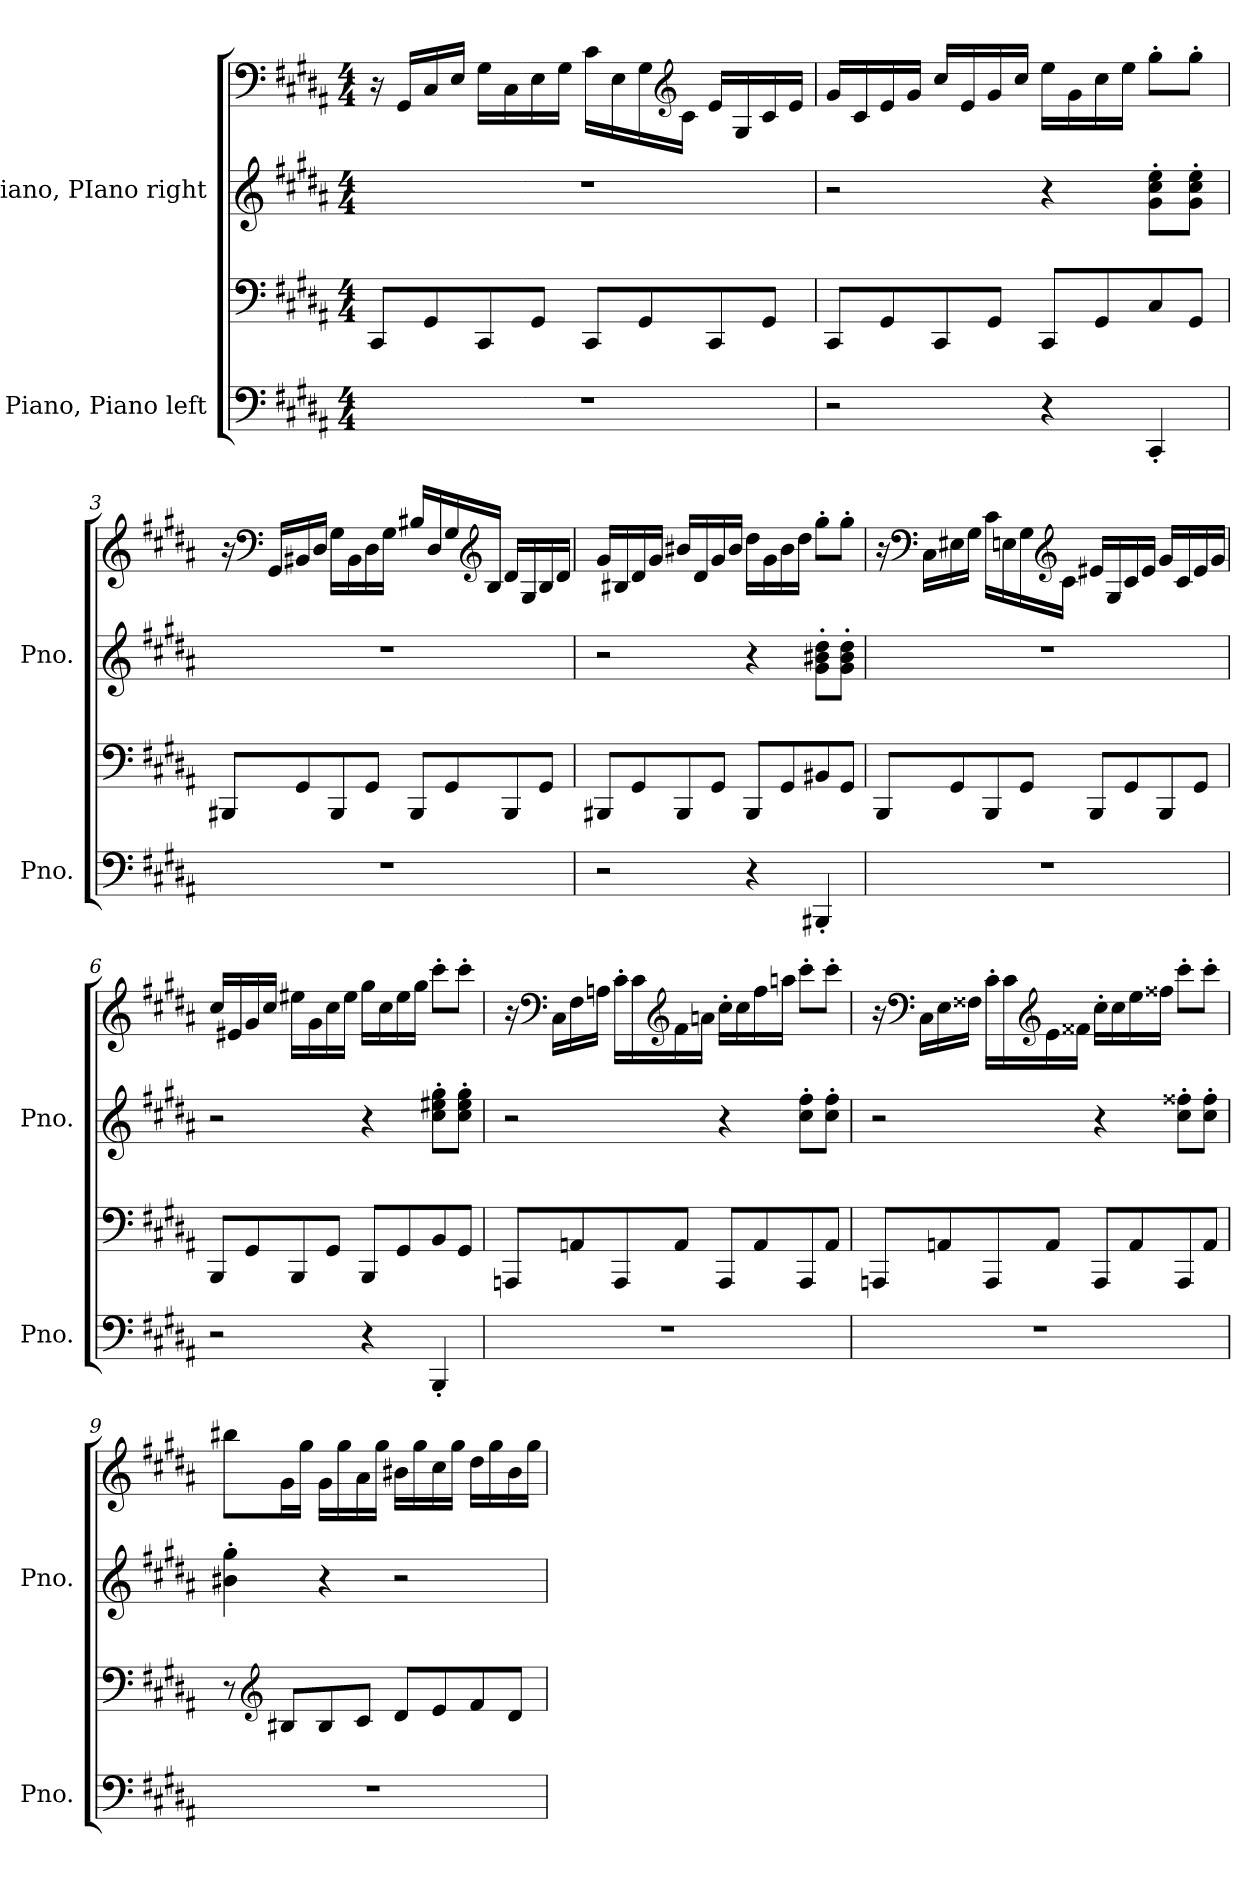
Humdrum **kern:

**kern	**kern	**kern	**kern
*part2	*part2	*part1	*part1
*staff4	*staff3	*staff2	*staff1
*I"Piano, Piano left	*	*I"Piano, PIano right	*
*I'Pno.	*	*I'Pno.	*
*clefF4	*clefF4	*clefG2	*clefF4
*k[f#c#g#d#a#]	*k[f#c#g#d#a#]	*k[f#c#g#d#a#]	*k[f#c#g#d#a#]
*M4/4	*M4/4	*M4/4	*M4/4
*MM134	*MM134	*MM134	*MM134
=1	=1	=1	=1
1r	8CC#/L	1r	16r
.	.	.	16GG#/LL
.	8GG#/	.	16C#/
.	.	.	16E/JJ
.	8CC#/	.	16G#\LL
.	.	.	16C#\
.	8GG#/J	.	16E\
.	.	.	16G#\JJ
.	8CC#/L	.	16c#\LL
.	.	.	16E\
.	8GG#/	.	16G#\
*	*	*	*clefG2
.	.	.	16c#\JJ
.	8CC#/	.	16e/LL
.	.	.	16G#/
.	8GG#/J	.	16c#/
.	.	.	16e/JJ
!!LO:LB:g=z
=2	=2	=2	=2
2r	8CC#/L	2r	16g#/LL
.	.	.	16c#/
.	8GG#/	.	16e/
.	.	.	16g#/JJ
.	8CC#/	.	16cc#/LL
.	.	.	16e/
.	8GG#/J	.	16g#/
.	.	.	16cc#/JJ
4r	8CC#/L	4r	16ee\LL
.	.	.	16g#\
.	8GG#/	.	16cc#\
.	.	.	16ee\JJ
4CC#'/	8C#/	8g#\' 8cc#\' 8ee\'L	8gg#'\L
.	8GG#/J	8g#\' 8cc#\' 8ee\'J	8gg#'\J
=3	=3	=3	=3
1r	8BBB#X/L	1r	16r
*	*	*	*clefF4
.	.	.	16GG#/LL
.	8GG#/	.	16BB#X/
.	.	.	16D#/JJ
.	8BBB#/	.	16G#\LL
.	.	.	16BB#\
.	8GG#/J	.	16D#\
.	.	.	16G#\JJ
.	8BBB#/L	.	16B#X/LL
.	.	.	16D#/
.	8GG#/	.	16G#/
*	*	*	*clefG2
.	.	.	16B#/JJ
.	8BBB#/	.	16d#/LL
.	.	.	16G#/
.	8GG#/J	.	16B#/
.	.	.	16d#/JJ
!!LO:LB:g=z
=4	=4	=4	=4
2r	8BBB#X/L	2r	16g#/LL
.	.	.	16B#X/
.	8GG#/	.	16d#/
.	.	.	16g#/JJ
.	8BBB#/	.	16b#X/LL
.	.	.	16d#/
.	8GG#/J	.	16g#/
.	.	.	16b#/JJ
4r	8BBB#/L	4r	16dd#\LL
.	.	.	16g#\
.	8GG#/	.	16b#\
.	.	.	16dd#\JJ
4BBB#X'/	8BB#X/	8g#\' 8b#X\' 8dd#\'L	8gg#'\L
.	8GG#/J	8g#\' 8b#\' 8dd#\'J	8gg#'\J
=5	=5	=5	=5
1r	8BBB/L	1r	16r
*	*	*	*clefF4
.	.	.	16C#\LL
.	8GG#/	.	16E#X\
.	.	.	16G#\JJ
.	8BBB/	.	16c#\LL
.	.	.	16En\
.	8GG#/J	.	16G#\
*	*	*	*clefG2
.	.	.	16c#\JJ
.	8BBB/L	.	16e#X/LL
.	.	.	16G#/
.	8GG#/	.	16c#/
.	.	.	16e#/JJ
.	8BBB/	.	16g#/LL
.	.	.	16c#/
.	8GG#/J	.	16e#/
.	.	.	16g#/JJ
!!LO:PB:g=z
=6	=6	=6	=6
2r	8BBB/L	2r	16cc#/LL
.	.	.	16e#X/
.	8GG#/	.	16g#/
.	.	.	16cc#/JJ
.	8BBB/	.	16ee#X\LL
.	.	.	16g#\
.	8GG#/J	.	16cc#\
.	.	.	16ee#\JJ
4r	8BBB/L	4r	16gg#\LL
.	.	.	16cc#\
.	8GG#/	.	16ee#\
.	.	.	16gg#\JJ
4BBB'/	8BB/	8cc#\' 8ee#X\' 8gg#\'L	8ccc#'\L
.	8GG#/J	8cc#\' 8ee#\' 8gg#\'J	8ccc#'\J
=7	=7	=7	=7
1r	8AAAn/L	2r	16r
*	*	*	*clefF4
.	.	.	16C#\LL
.	8AAn/	.	16F#\
.	.	.	16An\JJ
.	8AAA/	.	16c#'\LL
.	.	.	16c#\
*	*	*	*clefG2
.	8AA/J	.	16f#\
.	.	.	16an\JJ
.	8AAA/L	4r	16cc#'\LL
.	.	.	16cc#\
.	8AA/	.	16ff#\
.	.	.	16aan\JJ
.	8AAA/	8cc#\' 8ff#\'L	8ccc#'\L
.	8AA/J	8cc#\' 8ff#\'J	8ccc#'\J
!!LO:LB:g=z
=8	=8	=8	=8
1r	8AAAn/L	2r	16r
*	*	*	*clefF4
.	.	.	16C#\LL
.	8AAn/	.	16E\
.	.	.	16F##X\JJ
.	8AAA/	.	16c#'\LL
.	.	.	16c#\
*	*	*	*clefG2
.	8AA/J	.	16e\
.	.	.	16f##X\JJ
.	8AAA/L	4r	16cc#'\LL
.	.	.	16cc#\
.	8AA/	.	16ee\
.	.	.	16ff##X\JJ
.	8AAA/	8cc#\' 8ff##X\'L	8ccc#'\L
.	8AA/J	8cc#\' 8ff##\'J	8ccc#'\J
=9	=9	=9	=9
1r	8r	4b#X\' 4gg#\'	8bb#X\L
*	*clefG2	*	*
.	8B#X/L	.	16g#\L
.	.	.	16gg#\JJ
.	8B#/	4r	16g#\LL
.	.	.	16gg#\
.	8c#/J	.	16a#\
.	.	.	16gg#\JJ
.	8d#/L	2r	16b#X\LL
.	.	.	16gg#\
.	8e/	.	16cc#\
.	.	.	16gg#\JJ
.	8f#/	.	16dd#\LL
.	.	.	16gg#\
.	8d#/J	.	16b#\
.	.	.	16gg#\JJ
=	=	=	=
*-	*-	*-	*-
